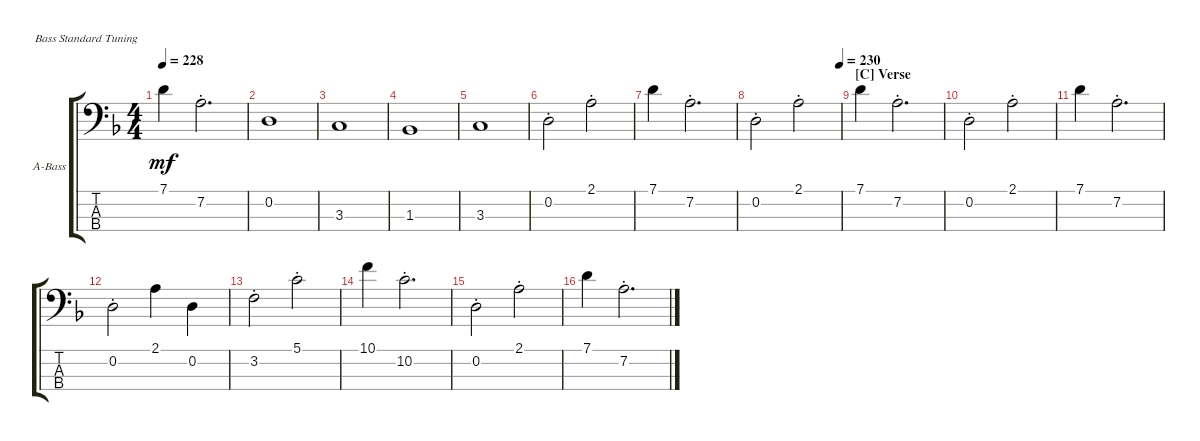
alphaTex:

\defaultSystemsLayout 4
\bracketExtendMode groupsimilarinstruments
\firstSystemTrackNameOrientation horizontal
\otherSystemsTrackNameOrientation horizontal
\track ("Acoustic Bass" "A-Bass") {instrument electricbassfinger}
\staff {score tabs}
\tuning (G2 D2 A1 E1)
\ts (4 4)
\tempo 228
\clef f4
\scale
0.333333
\ks dminor
7.1.4{dy mf} 7.2{st}.2{d} |
\scale
0.333333 0.2.1 |
\scale
0.333333 3.3.1 |
\scale
0.333333 1.3.1 |
\scale
0.333333 3.3.1 |
\scale
0.333333 0.2{st}.2 2.1{st}.2 |
\scale
0.333333 7.1.4 7.2{st}.2{d} |
\tempo (230 0.99375)
\scale
0.333333 0.2{st}.2 2.1{st}.2 |
\section ("C" "Verse")
\scale
0.333333 7.1.4 7.2{st}.2{d} |
\scale
0.333333 0.2{st}.2 2.1{st}.2 |
\scale
0.333333 7.1.4 7.2{st}.2{d} |
\scale
0.333333 0.2{st}.2 2.1.4 0.2.4 |
\scale
0.333333 3.2{st}.2 5.1{st}.2 |
\scale
0.333333 10.1.4 10.2{st}.2{d} |
\scale
0.333333 0.2{st}.2 2.1{st}.2 |
\scale
0.333333 7.1.4 7.2{st}.2{d}
